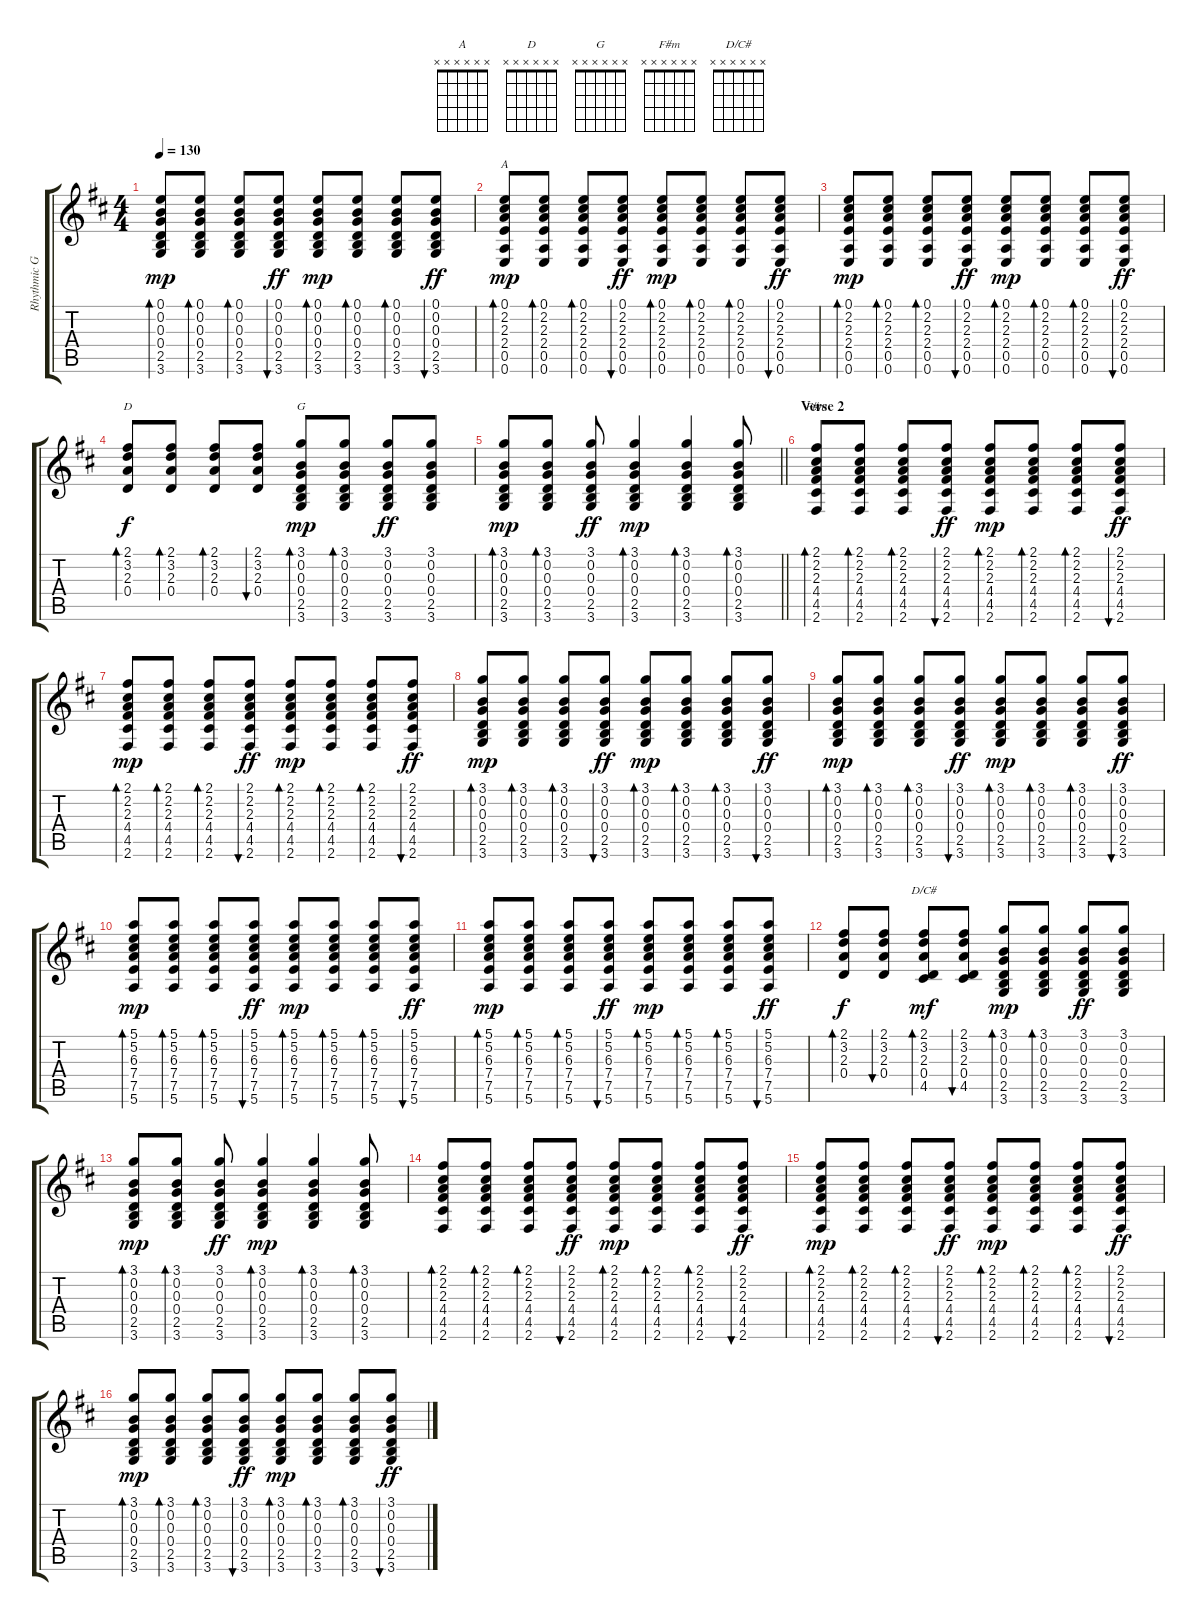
\track ("Rhythmic Guitar" "Rhythmic G") {instrument acousticguitarsteel}
\staff {score tabs}
\tuning (E4 B3 G3 D3 A2 E2) {hide}
\chord ("A" x x x x x x)
\chord ("D" x x x x x x)
\chord ("G" x x x x x x)
\chord ("F#m" x x x x x x)
\chord ("D/C#" x x x x x x)
\ts (4 4)
\tempo 130
\clef g2
\ks d
(0.1 0.2 0.3 0.4 2.5 3.6).8{bd 30 dy mp} (0.1 0.2 0.3 0.4 2.5 3.6).8{bd 30} (0.1 0.2 0.3 0.4 2.5 3.6).8{bd 30} (0.1 0.2 0.3 0.4 2.5 3.6).8{bu 30 dy ff} (0.1 0.2 0.3 0.4 2.5 3.6).8{bd 30 dy mp} (0.1 0.2 0.3 0.4 2.5 3.6).8{bd 30} (0.1 0.2 0.3 0.4 2.5 3.6).8{bd 30} (0.1 0.2 0.3 0.4 2.5 3.6).8{bu 30 dy ff} |
(0.1 2.2 2.3 2.4 0.5 0.6).8{bd 30 ch "A" dy mp} (0.1 2.2 2.3 2.4 0.5 0.6).8{bd 30} (0.1 2.2 2.3 2.4 0.5 0.6).8{bd 30} (0.1 2.2 2.3 2.4 0.5 0.6).8{bu 30 dy ff} (0.1 2.2 2.3 2.4 0.5 0.6).8{bd 30 dy mp} (0.1 2.2 2.3 2.4 0.5 0.6).8{bd 30} (0.1 2.2 2.3 2.4 0.5 0.6).8{bd 30} (0.1 2.2 2.3 2.4 0.5 0.6).8{bu 30 dy ff} |
(0.1 2.2 2.3 2.4 0.5 0.6).8{bd 30 dy mp} (0.1 2.2 2.3 2.4 0.5 0.6).8{bd 30} (0.1 2.2 2.3 2.4 0.5 0.6).8{bd 30} (0.1 2.2 2.3 2.4 0.5 0.6).8{bu 30 dy ff} (0.1 2.2 2.3 2.4 0.5 0.6).8{bd 30 dy mp} (0.1 2.2 2.3 2.4 0.5 0.6).8{bd 30} (0.1 2.2 2.3 2.4 0.5 0.6).8{bd 30} (0.1 2.2 2.3 2.4 0.5 0.6).8{bu 30 dy ff} |
(2.1 3.2 2.3 0.4).8{bd 30 ch "D" dy f} (2.1 3.2 2.3 0.4).8{bd 30} (2.1 3.2 2.3 0.4).8{bd 30} (2.1 3.2 2.3 0.4).8{bu 30} (3.1 0.2 0.3 0.4 2.5 3.6).8{bd 30 ch "G" dy mp} (3.1 0.2 0.3 0.4 2.5 3.6).8{bd 30} (3.1 0.2 0.3 0.4 2.5 3.6).8{dy ff} (3.1 0.2 0.3 0.4 2.5 3.6).8 |
\barLineRight lightlight
(3.1 0.2 0.3 0.4 2.5 3.6).8{bd 30 dy mp} (3.1 0.2 0.3 0.4 2.5 3.6).8{bd 30} (3.1 0.2 0.3 0.4 2.5 3.6).8{dy ff} (3.1 0.2 0.3 0.4 2.5 3.6).4{bd 30 dy mp} (3.1 0.2 0.3 0.4 2.5 3.6).4{bd 30} (3.1 0.2 0.3 0.4 2.5 3.6).8{bd 30} |
\section ("" "Verse 2")
(2.1 2.2 2.3 4.4 4.5 2.6).8{bd 30 ch "F#m"} (2.1 2.2 2.3 4.4 4.5 2.6).8{bd 30} (2.1 2.2 2.3 4.4 4.5 2.6).8{bd 30} (2.1 2.2 2.3 4.4 4.5 2.6).8{bu 30 dy ff} (2.1 2.2 2.3 4.4 4.5 2.6).8{bd 30 dy mp} (2.1 2.2 2.3 4.4 4.5 2.6).8{bd 30} (2.1 2.2 2.3 4.4 4.5 2.6).8{bd 30} (2.1 2.2 2.3 4.4 4.5 2.6).8{bu 30 dy ff} |
(2.1 2.2 2.3 4.4 4.5 2.6).8{bd 30 dy mp} (2.1 2.2 2.3 4.4 4.5 2.6).8{bd 30} (2.1 2.2 2.3 4.4 4.5 2.6).8{bd 30} (2.1 2.2 2.3 4.4 4.5 2.6).8{bu 30 dy ff} (2.1 2.2 2.3 4.4 4.5 2.6).8{bd 30 dy mp} (2.1 2.2 2.3 4.4 4.5 2.6).8{bd 30} (2.1 2.2 2.3 4.4 4.5 2.6).8{bd 30} (2.1 2.2 2.3 4.4 4.5 2.6).8{bu 30 dy ff} |
(3.1 0.2 0.3 0.4 2.5 3.6).8{bd 30 dy mp} (3.1 0.2 0.3 0.4 2.5 3.6).8{bd 30} (3.1 0.2 0.3 0.4 2.5 3.6).8{bd 30} (3.1 0.2 0.3 0.4 2.5 3.6).8{bu 30 dy ff} (3.1 0.2 0.3 0.4 2.5 3.6).8{bd 30 dy mp} (3.1 0.2 0.3 0.4 2.5 3.6).8{bd 30} (3.1 0.2 0.3 0.4 2.5 3.6).8{bd 30} (3.1 0.2 0.3 0.4 2.5 3.6).8{bu 30 dy ff} |
(3.1 0.2 0.3 0.4 2.5 3.6).8{bd 30 dy mp} (3.1 0.2 0.3 0.4 2.5 3.6).8{bd 30} (3.1 0.2 0.3 0.4 2.5 3.6).8{bd 30} (3.1 0.2 0.3 0.4 2.5 3.6).8{bu 30 dy ff} (3.1 0.2 0.3 0.4 2.5 3.6).8{bd 30 dy mp} (3.1 0.2 0.3 0.4 2.5 3.6).8{bd 30} (3.1 0.2 0.3 0.4 2.5 3.6).8{bd 30} (3.1 0.2 0.3 0.4 2.5 3.6).8{bu 30 dy ff} |
(5.1 5.2 6.3 7.4 7.5 5.6).8{bd 30 dy mp} (5.1 5.2 6.3 7.4 7.5 5.6).8{bd 30} (5.1 5.2 6.3 7.4 7.5 5.6).8{bd 30} (5.1 5.2 6.3 7.4 7.5 5.6).8{bu 30 dy ff} (5.1 5.2 6.3 7.4 7.5 5.6).8{bd 30 dy mp} (5.1 5.2 6.3 7.4 7.5 5.6).8{bd 30} (5.1 5.2 6.3 7.4 7.5 5.6).8{bd 30} (5.1 5.2 6.3 7.4 7.5 5.6).8{bu 30 dy ff} |
(5.1 5.2 6.3 7.4 7.5 5.6).8{bd 30 dy mp} (5.1 5.2 6.3 7.4 7.5 5.6).8{bd 30} (5.1 5.2 6.3 7.4 7.5 5.6).8{bd 30} (5.1 5.2 6.3 7.4 7.5 5.6).8{bu 30 dy ff} (5.1 5.2 6.3 7.4 7.5 5.6).8{bd 30 dy mp} (5.1 5.2 6.3 7.4 7.5 5.6).8{bd 30} (5.1 5.2 6.3 7.4 7.5 5.6).8{bd 30} (5.1 5.2 6.3 7.4 7.5 5.6).8{bu 30 dy ff} |
(2.1 3.2 2.3 0.4).8{bd 30 dy f} (2.1 3.2 2.3 0.4).8{bu 30} (2.1 3.2 2.3 0.4 4.5).8{bd 30 ch "D/C#" dy mf} (2.1 3.2 2.3 0.4 4.5).8{bu 30} (3.1 0.2 0.3 0.4 2.5 3.6).8{bd 30 dy mp} (3.1 0.2 0.3 0.4 2.5 3.6).8{bd 30} (3.1 0.2 0.3 0.4 2.5 3.6).8{dy ff} (3.1 0.2 0.3 0.4 2.5 3.6).8 |
(3.1 0.2 0.3 0.4 2.5 3.6).8{bd 30 dy mp} (3.1 0.2 0.3 0.4 2.5 3.6).8{bd 30} (3.1 0.2 0.3 0.4 2.5 3.6).8{dy ff} (3.1 0.2 0.3 0.4 2.5 3.6).4{bd 30 dy mp} (3.1 0.2 0.3 0.4 2.5 3.6).4{bd 30} (3.1 0.2 0.3 0.4 2.5 3.6).8{bd 30} |
(2.1 2.2 2.3 4.4 4.5 2.6).8{bd 30} (2.1 2.2 2.3 4.4 4.5 2.6).8{bd 30} (2.1 2.2 2.3 4.4 4.5 2.6).8{bd 30} (2.1 2.2 2.3 4.4 4.5 2.6).8{bu 30 dy ff} (2.1 2.2 2.3 4.4 4.5 2.6).8{bd 30 dy mp} (2.1 2.2 2.3 4.4 4.5 2.6).8{bd 30} (2.1 2.2 2.3 4.4 4.5 2.6).8{bd 30} (2.1 2.2 2.3 4.4 4.5 2.6).8{bu 30 dy ff} |
(2.1 2.2 2.3 4.4 4.5 2.6).8{bd 30 dy mp} (2.1 2.2 2.3 4.4 4.5 2.6).8{bd 30} (2.1 2.2 2.3 4.4 4.5 2.6).8{bd 30} (2.1 2.2 2.3 4.4 4.5 2.6).8{bu 30 dy ff} (2.1 2.2 2.3 4.4 4.5 2.6).8{bd 30 dy mp} (2.1 2.2 2.3 4.4 4.5 2.6).8{bd 30} (2.1 2.2 2.3 4.4 4.5 2.6).8{bd 30} (2.1 2.2 2.3 4.4 4.5 2.6).8{bu 30 dy ff} |
(3.1 0.2 0.3 0.4 2.5 3.6).8{bd 30 dy mp} (3.1 0.2 0.3 0.4 2.5 3.6).8{bd 30} (3.1 0.2 0.3 0.4 2.5 3.6).8{bd 30} (3.1 0.2 0.3 0.4 2.5 3.6).8{bu 30 dy ff} (3.1 0.2 0.3 0.4 2.5 3.6).8{bd 30 dy mp} (3.1 0.2 0.3 0.4 2.5 3.6).8{bd 30} (3.1 0.2 0.3 0.4 2.5 3.6).8{bd 30} (3.1 0.2 0.3 0.4 2.5 3.6).8{bu 30 dy ff}
